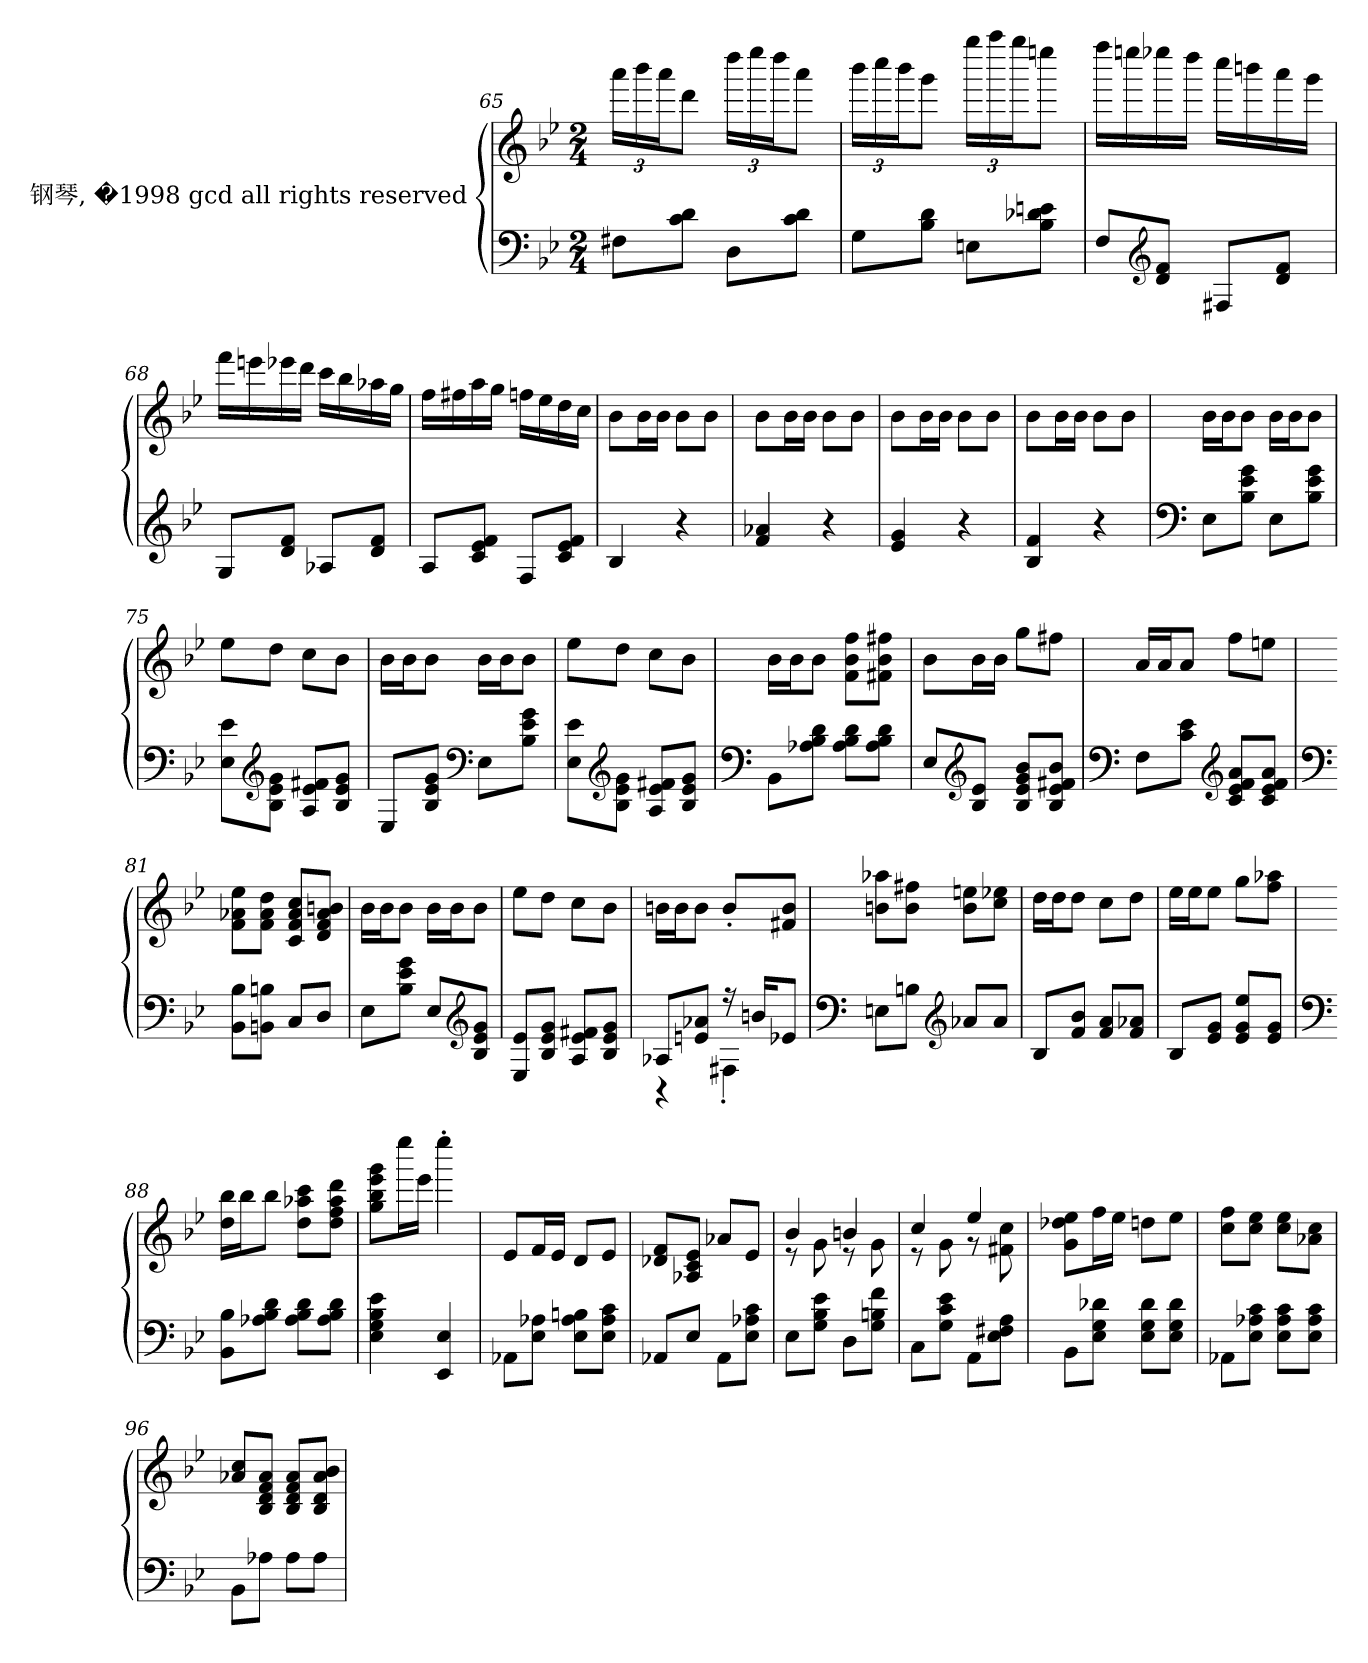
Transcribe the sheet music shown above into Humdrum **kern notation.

**kern	**kern
*part1	*part1
*staff2	*staff1
*I"钢琴, �1998 gcd all rights reserved	*
*clefF4	*clefG2
*k[b-e-]	*k[b-e-]
*M2/4	*M2/4
*	*Xbrackettup
=65	=65
8F#X\L	24aaa\LL
.	24bbb-\
.	24aaa\J
8c\ 8d\J	8ddd\J
8D\L	24dddd\LL
.	24eeee-\
.	24dddd\J
8c\ 8d\J	8aaa\J
=66	=66
8G\L	24bbb-\LL
.	24cccc\
.	24bbb-\J
8B-\ 8d\J	8ggg\J
8En\L	24gggg\LL
.	24aaaa\
.	24gggg\J
8B-\ 8d-X\ 8en\J	8eeeen\J
!!LO:LB:g=z
=67	=67
8F/L	16ffff\LL
.	16eeeen\
*clefG2	*
8d/ 8f/J	16eeee-X\
.	16dddd\JJ
8F#X/L	16cccc\LL
.	16bbbn\
8d/ 8f/J	16aaa\
.	16ggg\JJ
=68	=68
8G/L	16fff\LL
.	16eeen\
8d/ 8f/J	16eee-X\
.	16ddd\JJ
8A-X/L	16ccc\LL
.	16bb-\
8d/ 8f/J	16aa-X\
.	16gg\JJ
=69	=69
8A/L	16ff\LL
.	16ff#X\
8c/ 8e-/ 8f/J	16aa\
.	16gg\JJ
8F/L	16ffn\LL
.	16ee-\
8c/ 8e-/ 8f/J	16dd\
.	16cc\JJ
=70	=70
4B-/	8b-\L
.	16b-\L
.	16b-\JJ
4r	8b-\L
.	8b-\J
!!LO:LB:g=z
=71	=71
4f/ 4a-X/	8b-\L
.	16b-\L
.	16b-\JJ
4r	8b-\L
.	8b-\J
=72	=72
4e-/ 4g/	8b-\L
.	16b-\L
.	16b-\JJ
4r	8b-\L
.	8b-\J
=73	=73
4B-/ 4f/	8b-\L
.	16b-\L
.	16b-\JJ
4r	8b-\L
.	8b-\J
=74	=74
*clefF4	*
8E-\L	16b-\LL
.	16b-\J
8B-\ 8e-\ 8g\J	8b-\J
8E-\L	16b-\LL
.	16b-\J
8B-\ 8e-\ 8g\J	8b-\J
=75	=75
8E-\ 8e-\L	8ee-\L
*clefG2	*
8B-\ 8e-\ 8g\J	8dd\J
8A/ 8e-/ 8f#X/L	8cc\L
8B-/ 8e-/ 8g/J	8b-\J
=76	=76
8E-/L	16b-\LL
.	16b-\J
8B-/ 8e-/ 8g/J	8b-\J
*clefF4	*
8E-\L	16b-\LL
.	16b-\J
8B-\ 8e-\ 8g\J	8b-\J
!!LO:LB:g=z
=77	=77
8E-\ 8e-\L	8ee-\L
*clefG2	*
8B-\ 8e-\ 8g\J	8dd\J
8A/ 8e-/ 8f#X/L	8cc\L
8B-/ 8e-/ 8g/J	8b-\J
=78	=78
*clefF4	*
8BB-\L	16b-\LL
.	16b-\J
8A-X\ 8B-\ 8d\J	8b-\J
8A-\ 8B-\ 8d\L	8f\ 8b-\ 8ff\L
8A-\ 8B-\ 8d\J	8f#X\ 8b-\ 8ff#X\J
=79	=79
8E-/L	8b-\L
*clefG2	*
8B-/ 8e-/J	16b-\L
.	16b-\JJ
8B-/ 8e-/ 8g/ 8b-/L	8gg\L
8B-/ 8e-/ 8f#X/ 8b-/J	8ff#X\J
=80	=80
*clefF4	*
8F\L	16a/LL
.	16a/J
8c\ 8e-\J	8a/J
*clefG2	*
8c/ 8e-/ 8f/ 8a/L	8ff\L
8c/ 8e-/ 8f/ 8a/J	8een\J
!!LO:LB:g=z
=81	=81
*clefF4	*
8BB-\ 8B-\L	8f\ 8a-X\ 8ee-\L
8BBn\ 8Bn\J	8f\ 8a-\ 8dd\J
8C/L	8c/ 8f/ 8a-/ 8cc/L
8D/J	8d/ 8f/ 8a-/ 8bn/J
=82	=82
8E-\L	16b-\LL
.	16b-\J
8B-\ 8e-\ 8g\J	8b-\J
8E-/L	16b-\LL
.	16b-\J
*clefG2	*
8B-/ 8e-/ 8g/J	8b-\J
=83	=83
8E-/ 8e-/L	8ee-\L
8B-/ 8e-/ 8g/J	8dd\J
8A/ 8e-/ 8f#X/L	8cc\L
8B-/ 8e-/ 8g/J	8b-\J
=84	=84
*^	*
8A-X/L	4r	16bn\LL
.	.	16b\J
8en/ 8a-X/J	.	8b\J
16r	4F#X'\	8b'/L
16bn/KL	.	.
8e-X/J	.	8f#X/ 8b/J
*v	*v	*
=85	=85
*clefF4	*
8En\L	8bn\ 8aa-X\L
8Bn\J	8b\ 8ff#X\J
*clefG2	*
8a-X/L	8b\ 8een\L
8a-/J	8cc\ 8ee-X\J
!!LO:PB:g=z
=86	=86
8B-/L	16dd\LL
.	16dd\J
8f/ 8b-/J	8dd\J
8f/ 8a/L	8cc\L
8f/ 8a-X/J	8dd\J
=87	=87
8B-/L	16ee-\LL
.	16ee-\J
8e-/ 8g/J	8ee-\J
8e-/ 8g/ 8ee-/L	8gg\L
8e-/ 8g/J	8ff\ 8aa-X\J
=88	=88
*clefF4	*
8BB-\ 8B-\L	16dd\ 16bb-\LL
.	16bb-\J
8A-X\ 8B-\ 8d\J	8bb-\J
8A-\ 8B-\ 8d\L	8dd\ 8aa-X\ 8ccc\L
8A-\ 8B-\ 8d\J	8dd\ 8ff\ 8aa-\ 8ddd\J
=89	=89
4E-\ 4G\ 4B-\ 4e-\	8gg\ 8bb-\ 8eee-\ 8ggg\L
.	16eeee-\L
.	16eee-\JJ
4EE-/ 4E-/	4eeee-'\
=90	=90
*	*MM113
8AA-X\L	8e-/L
8E-\ 8A-X\J	16f/L
.	16e-/JJ
8E-\ 8A-\ 8Bn\L	8d/L
8E-\ 8A-\ 8c\J	8e-/J
=91	=91
*	*MM121
8AA-X/L	8d-X/ 8f/L
8E-/J	8A-X/ 8c/ 8e-/J
8AA-\L	8a-X/L
8E-\ 8A-X\ 8c\J	8e-/J
!!LO:LB:g=z
=92	=92
*	*MM124
*	*^
8E-\L	4b-/	8r
8G\ 8B-\ 8e-\J	.	8g\
8D\L	4bn/	8r
8G\ 8Bn\ 8f\J	.	8g\
=93	=93	=93
*	*MM127	*
8C\L	4cc/	8r
8G\ 8c\ 8e-\J	.	8g\
8AA\L	4ee-/	8r
8E-\ 8F#X\ 8A\J	.	8f#X\ 8cc\
*	*v	*v
=94	=94
*	*MM129
8BB-\L	8g\ 8dd-X\ 8ee-\L
8E-\ 8G\ 8d-X\J	16ff\L
.	16ee-\JJ
8E-\ 8G\ 8d-\L	8ddn\L
8E-\ 8G\ 8d-\J	8ee-\J
=95	=95
8AA-X\L	8cc\ 8ff\L
8E-\ 8A-X\ 8c\J	8cc\ 8ee-\J
8E-\ 8A-\ 8c\L	8cc\ 8ee-\L
8E-\ 8A-\ 8c\J	8a-X\ 8cc\J
=96	=96
8BB-\L	8a-X/ 8cc/L
8A-X\J	8B-/ 8d/ 8f/ 8a-/J
8A-\L	8B-/ 8d/ 8f/ 8a-/L
8A-\J	8B-/ 8d/ 8a-/ 8b-/J
=	=
*-	*-
